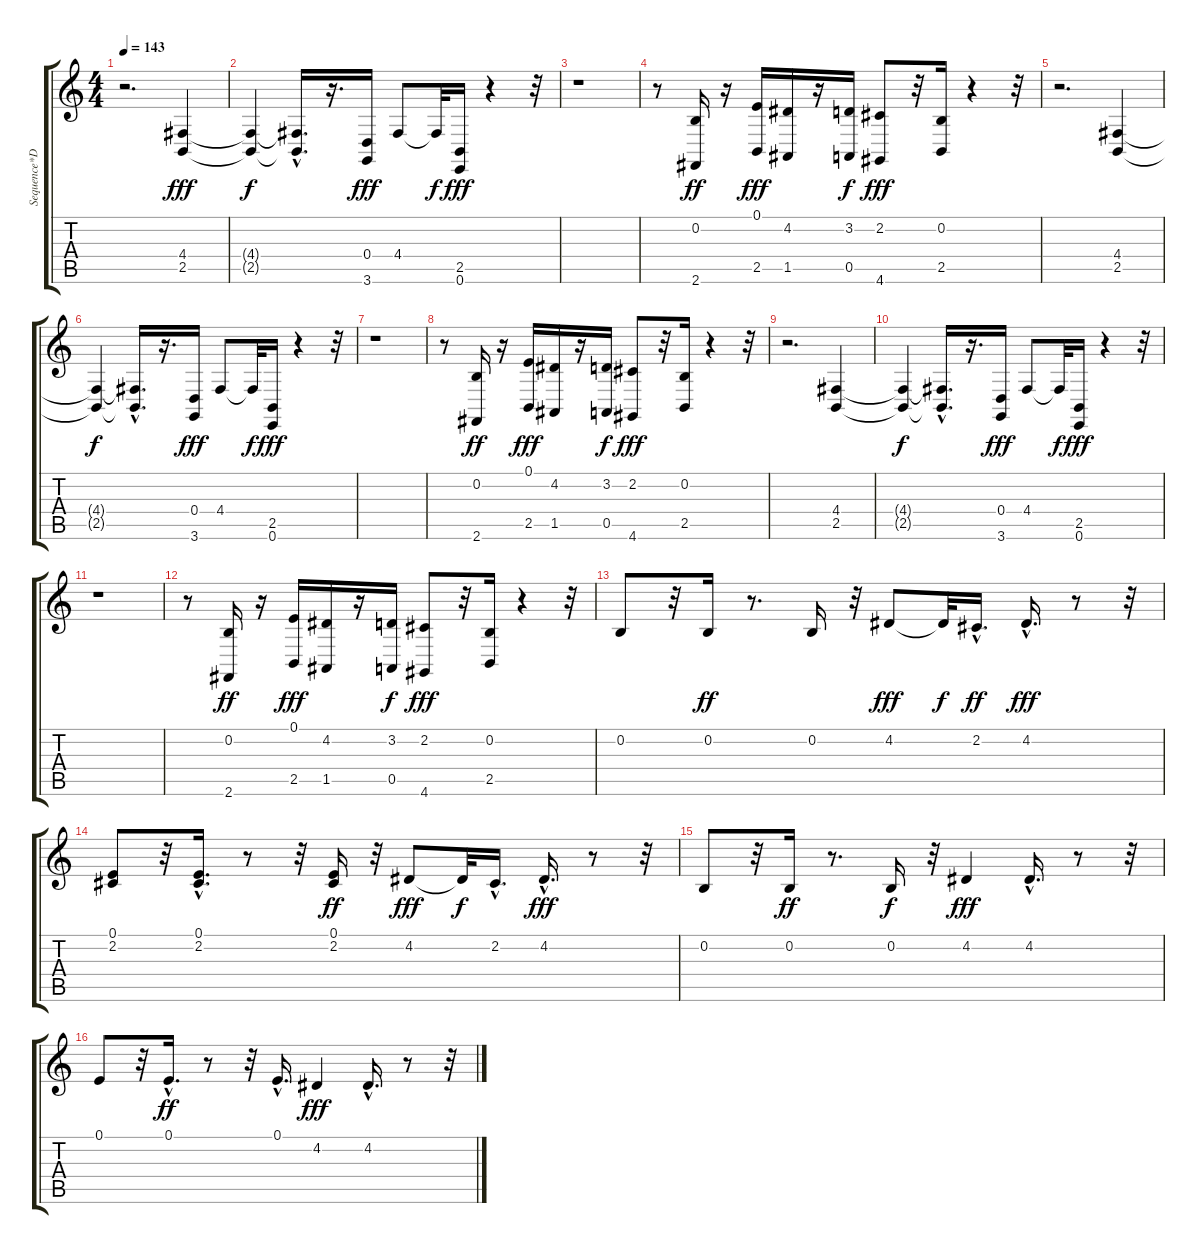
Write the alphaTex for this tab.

\track ("Sequence*Demixed 06" "Sequence*D") {instrument trombone}
\staff {score tabs}
\tuning (E4 B3 G3 D3 A2 E2) {hide}
\ts (4 4)
\tempo 143
\clef g2
\ks c
r.2{d dy fff} (4.4 2.5).4 |
(4.4{t} 2.5{t}).4{dy f} (4.4{t} 2.5{hac t}).16{d} r.16{d} (0.4 3.6).16{dy fff} 4.4.8 4.4{t}.32{dy f} (2.5 0.6).16{dy fff} r.4 r.32 |
r.1 |
r.8 (0.2 2.6).16{dy ff} r.16 (0.1 2.5).16{dy fff} (4.2 1.5).16 r.16 (3.2 0.5).16{dy f} (2.2 4.6).8{dy fff} r.32 (0.2 2.5).16 r.4 r.32 |
r.2{d} (4.4 2.5).4 |
(4.4{t} 2.5{t}).4{dy f} (4.4{t} 2.5{hac t}).16{d} r.16{d} (0.4 3.6).16{dy fff} 4.4.8 4.4{t}.32{dy f} (2.5 0.6).16{dy fff} r.4 r.32 |
r.1 |
r.8 (0.2 2.6).16{dy ff} r.16 (0.1 2.5).16{dy fff} (4.2 1.5).16 r.16 (3.2 0.5).16{dy f} (2.2 4.6).8{dy fff} r.32 (0.2 2.5).16 r.4 r.32 |
r.2{d} (4.4 2.5).4 |
(4.4{t} 2.5{t}).4{dy f} (4.4{t} 2.5{hac t}).16{d} r.16{d} (0.4 3.6).16{dy fff} 4.4.8 4.4{t}.32{dy f} (2.5 0.6).16{dy fff} r.4 r.32 |
r.1 |
r.8 (0.2 2.6).16{dy ff} r.16 (0.1 2.5).16{dy fff} (4.2 1.5).16 r.16 (3.2 0.5).16{dy f} (2.2 4.6).8{dy fff} r.32 (0.2 2.5).16 r.4 r.32 |
0.2.8 r.32 0.2.16{dy ff} r.8{d} 0.2.16 r.32 4.2.8{dy fff} 4.2{t}.32{dy f} 2.2{hac}.16{d dy ff} 4.2{hac}.16{d dy fff} r.8 r.32 |
(0.1 2.2).8 r.32 (0.1{hac} 2.2{hac}).16{d} r.8 r.32 (0.1 2.2).16{dy ff} r.32 4.2.8{dy fff} 4.2{t}.32{dy f} 2.2{hac}.16{d} 4.2{hac}.16{d dy fff} r.8 r.32 |
0.2.8 r.32 0.2.16{dy ff} r.8{d} 0.2.16{dy f} r.32 4.2.4{dy fff} 4.2{hac}.16{d} r.8 r.32 |
0.1.8 r.32 0.1{hac}.16{d dy ff} r.8 r.32 0.1{hac}.16{d} 4.2.4{dy fff} 4.2{hac}.16{d} r.8 r.32
